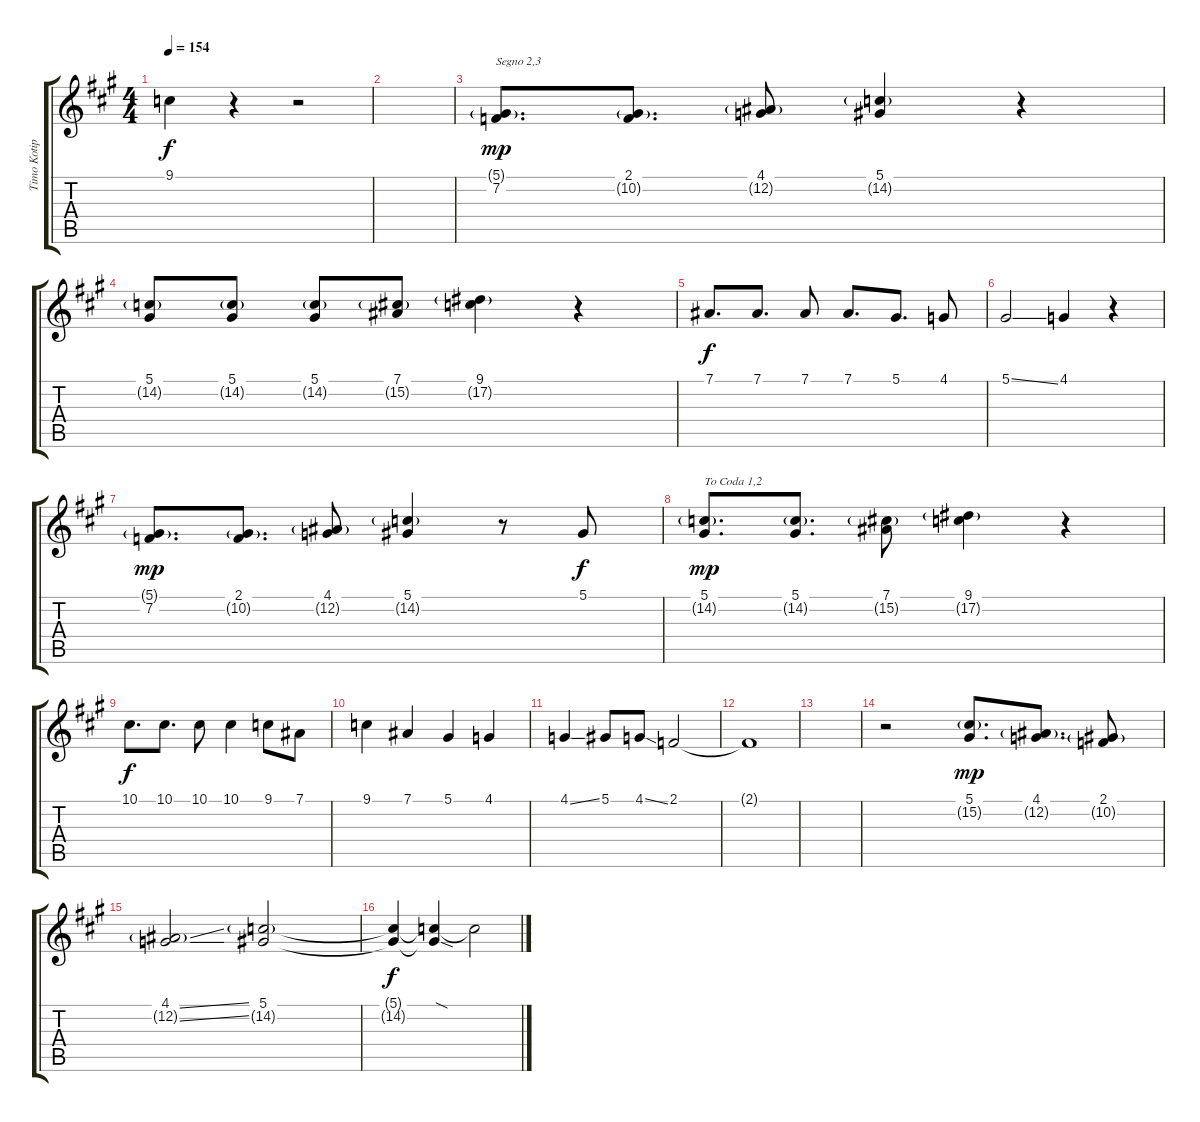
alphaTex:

\track ("Timo Kotipelto" "Timo Kotip") {instrument choiraahs}
\staff {score tabs}
\tuning (Eb4 Bb3 Gb3 Db3 Ab2 Eb2) {hide}
\ts (4 4)
\tempo 154
\clef g2
\ks a
9.1.4{dy f} r.4 r.2 |
|
(5.1{g} 7.2).8{d txt "Segno 2,3" dy mp} (2.1 10.2{g}).8{d} (4.1 12.2{g}).8 (5.1 14.2{g}).4 r.4 |
(5.1 14.2{g}).8 (5.1 14.2{g}).8 (5.1 14.2{g}).8 (7.1 15.2{g}).8 (9.1 17.2{g}).4 r.4 |
7.1.8{d dy f} 7.1.8{d} 7.1.8 7.1.8{d} 5.1.8{d} 4.1.8 |
5.1{ss}.2 4.1.4 r.4 |
(5.1{g} 7.2).8{d dy mp} (2.1 10.2{g}).8{d} (4.1 12.2{g}).8 (5.1 14.2{g}).4 r.8 5.1.8{dy f} |
(5.1 14.2{g}).8{d txt "To Coda 1,2" dy mp} (5.1 14.2{g}).8{d} (7.1 15.2{g}).8 (9.1 17.2{g}).4 r.4 |
10.1.8{d dy f} 10.1.8{d} 10.1.8 10.1.4 9.1.8 7.1.8 |
9.1.4 7.1.4 5.1.4 4.1.4 |
4.1{ss}.4 5.1.8 4.1{ss}.8 2.1.2 |
2.1{t}.1 |
|
r.2 (5.1 15.2{g}).8{d dy mp} (4.1 12.2{g}).8{d} (2.1 10.2{g}).8 |
(4.1{ss} 12.2{ss g}).2 (5.1 14.2{g}).2 |
(5.1{t} 14.2{t}).4{dy f} (5.1{sod t} 14.2{t}).4 14.2{t}.2
